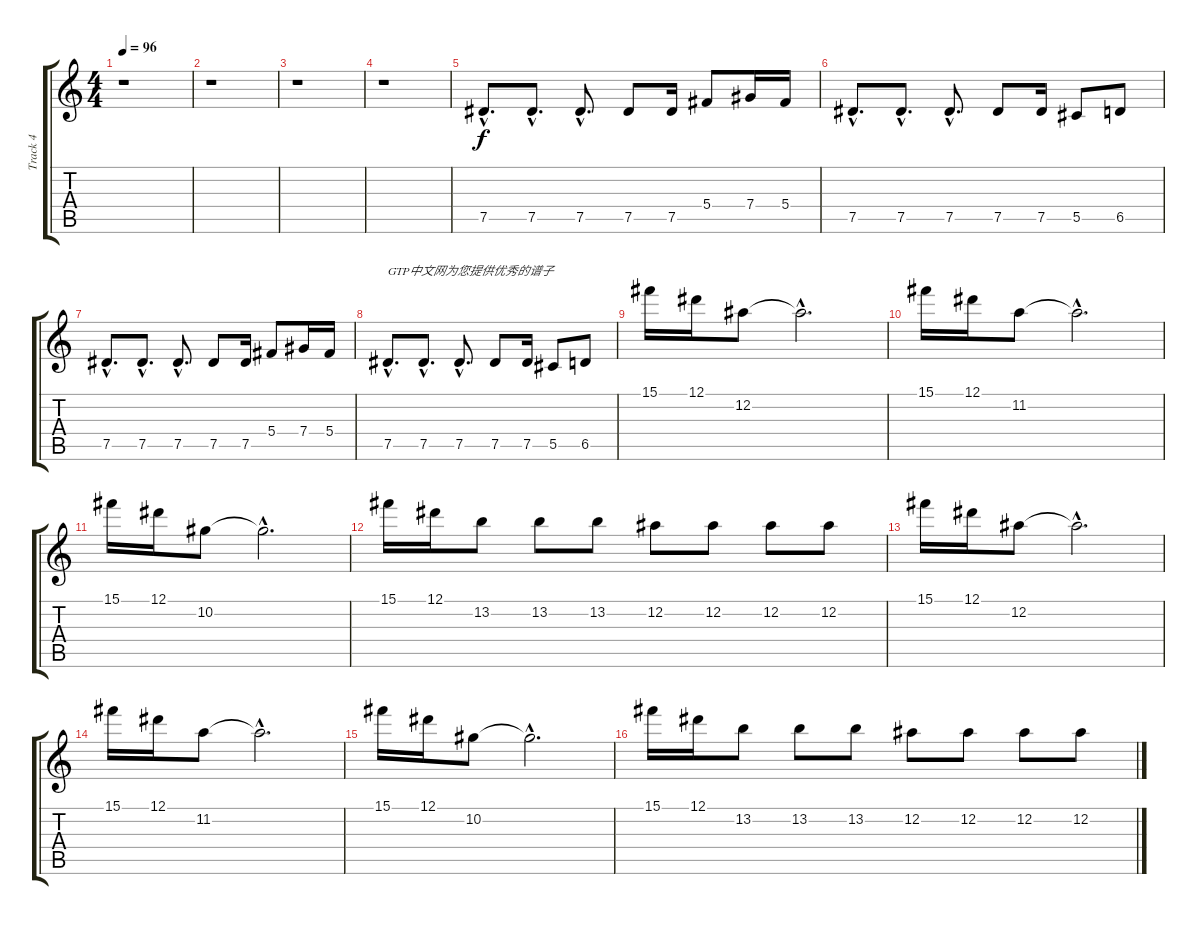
\track ("Track 4" "Track 4") {instrument electricguitarmuted}
\staff {score tabs}
\tuning (Eb4 Bb3 Gb3 Db3 Ab2 Db2) {hide}
\ts (4 4)
\tempo 96
\clef g2
\ks c
r.1{dy f} |
r.1 |
r.1 |
r.1 |
7.5{hac}.8{d} 7.5{hac}.8{d} 7.5{hac}.8{d} 7.5.8 7.5.16 5.4.8 7.4.16 5.4.16 |
7.5{hac}.8{d} 7.5{hac}.8{d} 7.5{hac}.8{d} 7.5.8 7.5.16 5.5.8 6.5.8 |
7.5{hac}.8{d} 7.5{hac}.8{d} 7.5{hac}.8{d} 7.5.8 7.5.16 5.4.8 7.4.16 5.4.16 |
7.5{hac}.8{d txt "GTP中文网为您提供优秀的谱子"} 7.5{hac}.8{d} 7.5{hac}.8{d} 7.5.8 7.5.16 5.5.8 6.5.8 |
15.1.16 12.1.16 12.2.8 12.2{hac t}.2{d} |
15.1.16 12.1.16 11.2.8 11.2{hac t}.2{d} |
15.1.16 12.1.16 10.2.8 10.2{hac t}.2{d} |
15.1.16 12.1.16 13.2.8 13.2.8 13.2.8 12.2.8 12.2.8 12.2.8 12.2.8 |
15.1.16 12.1.16 12.2.8 12.2{hac t}.2{d} |
15.1.16 12.1.16 11.2.8 11.2{hac t}.2{d} |
15.1.16 12.1.16 10.2.8 10.2{hac t}.2{d} |
15.1.16 12.1.16 13.2.8 13.2.8 13.2.8 12.2.8 12.2.8 12.2.8 12.2.8
